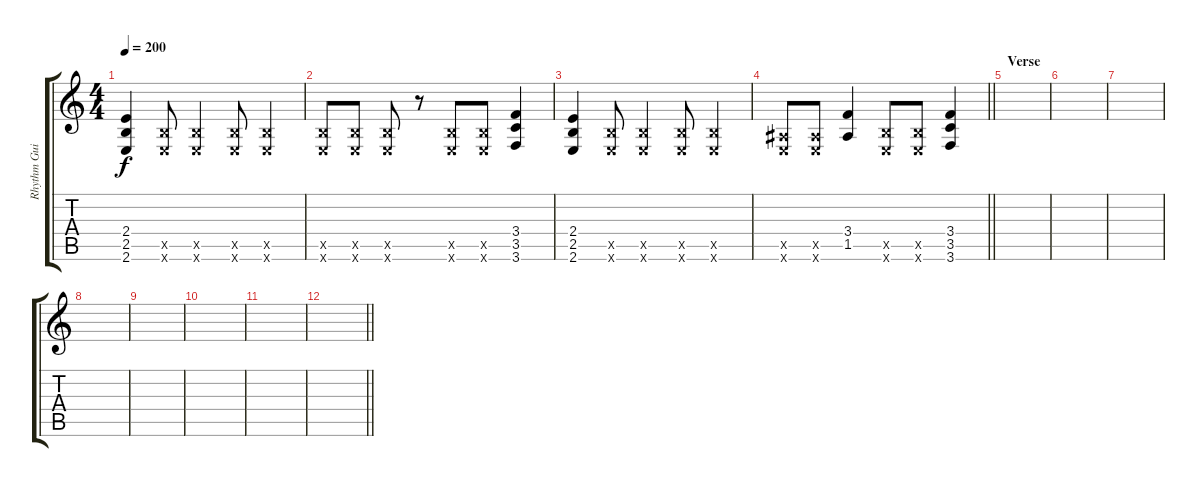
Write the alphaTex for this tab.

\track ("Rhythm Guitar" "Rhythm Gui") {instrument distortionguitar}
\staff {score tabs}
\tuning (E4 B3 G3 D3 A2 D2) {hide}
\ts (4 4)
\tempo 200
\clef g2
\ks c
(2.4 2.5 2.6).4{dy f} (2.5{x} 2.6{x}).8 (2.5{x} 2.6{x}).4 (2.5{x} 2.6{x}).8 (2.5{x} 2.6{x}).4 |
(2.5{x} 2.6{x}).8 (2.5{x} 2.6{x}).8 (2.5{x} 2.6{x}).8 r.8 (2.5{x} 2.6{x}).8 (2.5{x} 2.6{x}).8 (3.4 3.5 3.6).4 |
(2.4 2.5 2.6).4 (2.5{x} 2.6{x}).8 (2.5{x} 2.6{x}).4 (2.5{x} 2.6{x}).8 (2.5{x} 2.6{x}).4 |
\barLineRight lightlight
(1.5{x} 2.6{x}).8 (1.5{x} 2.6{x}).8 (3.4 1.5).4 (2.5{x} 2.6{x}).8 (2.5{x} 2.6{x}).8 (3.4 3.5 3.6).4 |
\section ("" "Verse")
|
|
|
|
|
|
|
\barLineRight lightlight
